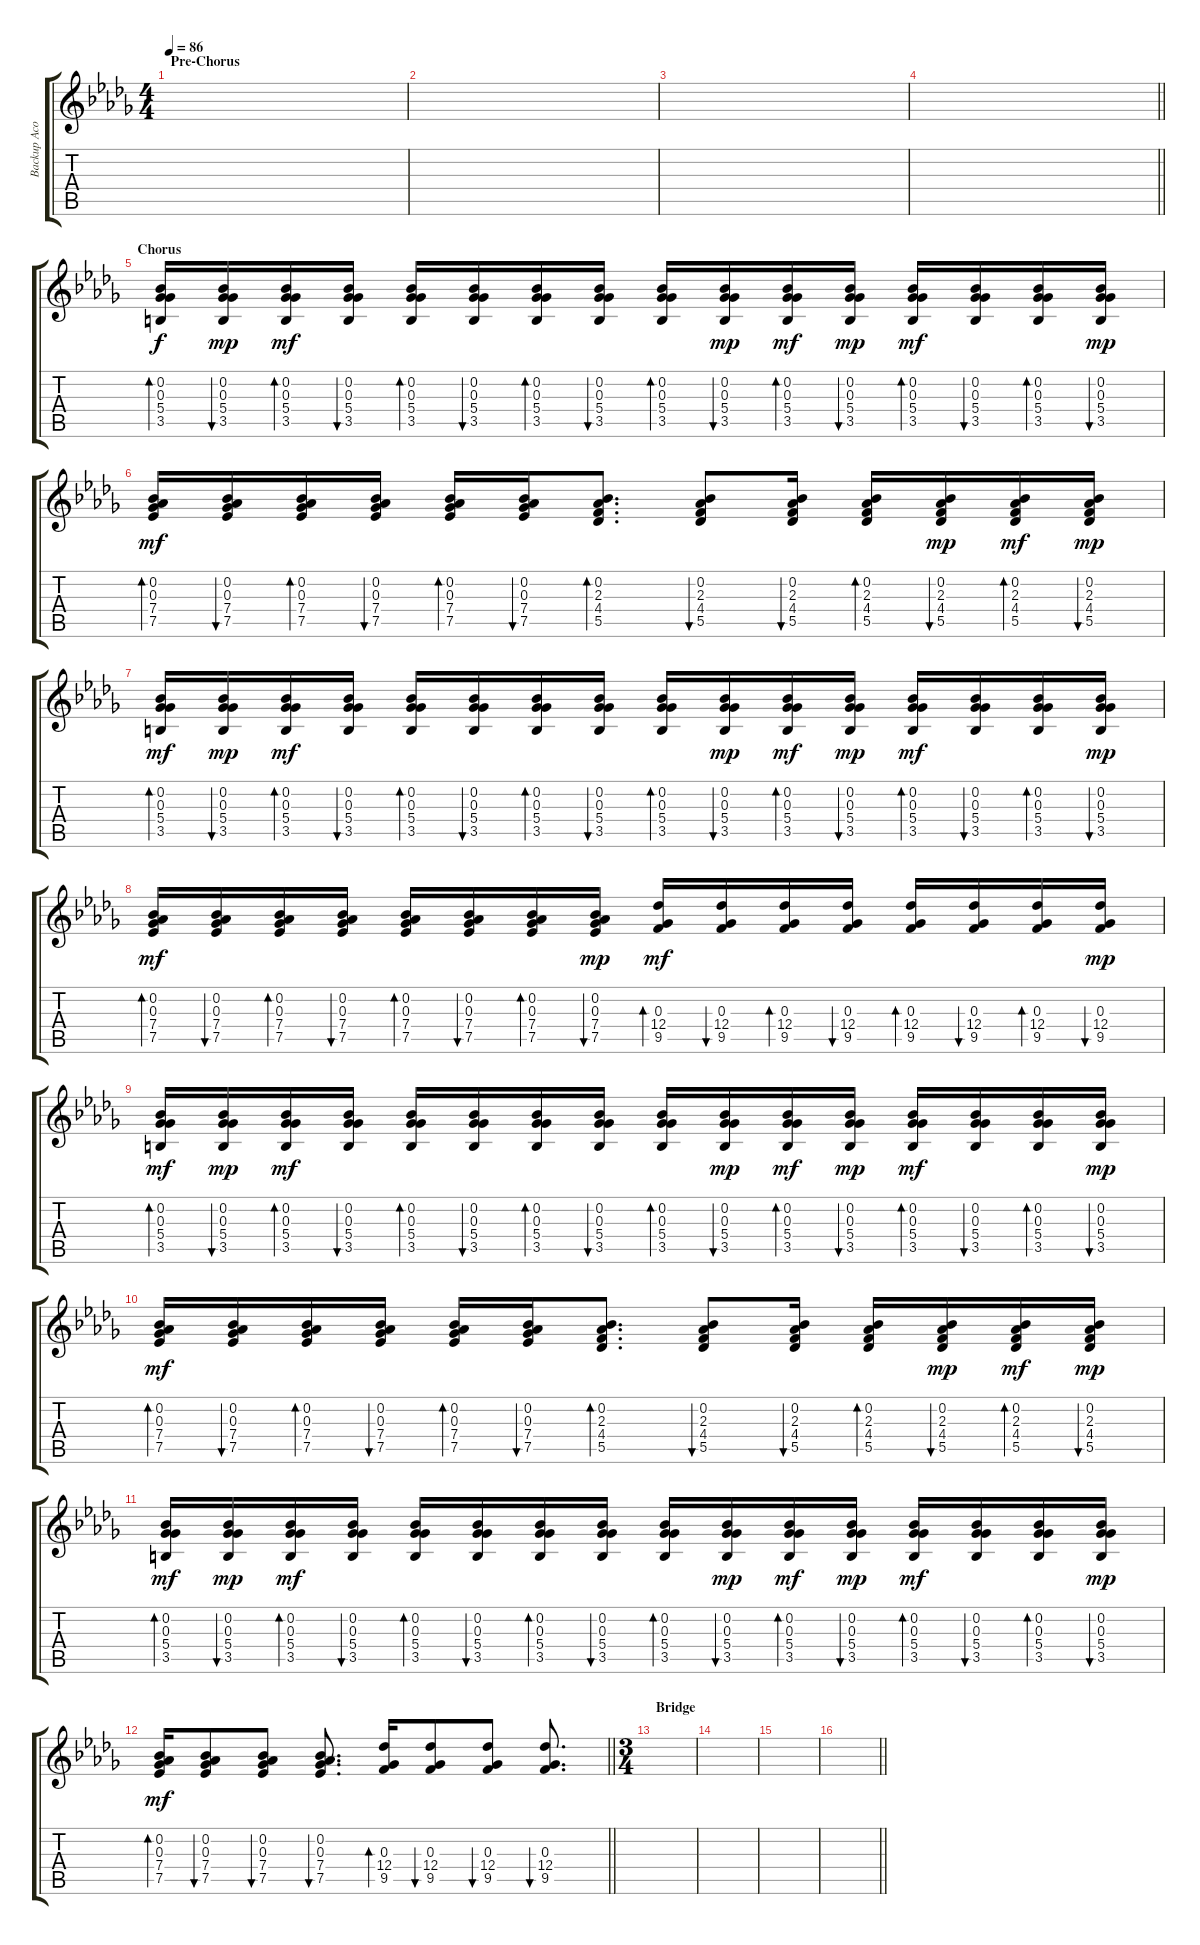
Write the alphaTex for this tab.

\track ("Backup Acoustic Guitar" "Backup Aco") {instrument acousticguitarsteel}
\staff {score tabs}
\tuning (Eb4 Bb3 Gb3 Db3 Ab2 Eb2) {hide}
\ts (4 4)
\section ("" "Pre-Chorus")
\tempo 86
\clef g2
\ks bbminor
|
|
|
\barLineRight lightlight
|
\section ("" "Chorus")
(0.2 0.3 5.4 3.5).16{bd 60} (0.2 0.3 5.4 3.5).16{bu 60 dy mp} (0.2 0.3 5.4 3.5).16{bd 60 dy mf} (0.2 0.3 5.4 3.5).16{bu 60} (0.2 0.3 5.4 3.5).16{bd 60} (0.2 0.3 5.4 3.5).16{bu 60} (0.2 0.3 5.4 3.5).16{bd 60} (0.2 0.3 5.4 3.5).16{bu 60} (0.2 0.3 5.4 3.5).16{bd 60} (0.2 0.3 5.4 3.5).16{bu 60 dy mp} (0.2 0.3 5.4 3.5).16{bd 60 dy mf} (0.2 0.3 5.4 3.5).16{bu 60 dy mp} (0.2 0.3 5.4 3.5).16{bd 60 dy mf} (0.2 0.3 5.4 3.5).16{bu 60} (0.2 0.3 5.4 3.5).16{bd 60} (0.2 0.3 5.4 3.5).16{bu 60 dy mp} |
(0.2 0.3 7.4 7.5).16{bd 60 dy mf} (0.2 0.3 7.4 7.5).16{bu 60} (0.2 0.3 7.4 7.5).16{bd 60} (0.2 0.3 7.4 7.5).16{bu 60} (0.2 0.3 7.4 7.5).16{bd 60} (0.2 0.3 7.4 7.5).16{bu 60} (0.2 2.3 4.4 5.5).8{d bd 60} (0.2 2.3 4.4 5.5).8{bu 60} (0.2 2.3 4.4 5.5).16{bu 60} (0.2 2.3 4.4 5.5).16{bd 60} (0.2 2.3 4.4 5.5).16{bu 60 dy mp} (0.2 2.3 4.4 5.5).16{bd 60 dy mf} (0.2 2.3 4.4 5.5).16{bu 60 dy mp} |
(0.2 0.3 5.4 3.5).16{bd 60 dy mf} (0.2 0.3 5.4 3.5).16{bu 60 dy mp} (0.2 0.3 5.4 3.5).16{bd 60 dy mf} (0.2 0.3 5.4 3.5).16{bu 60} (0.2 0.3 5.4 3.5).16{bd 60} (0.2 0.3 5.4 3.5).16{bu 60} (0.2 0.3 5.4 3.5).16{bd 60} (0.2 0.3 5.4 3.5).16{bu 60} (0.2 0.3 5.4 3.5).16{bd 60} (0.2 0.3 5.4 3.5).16{bu 60 dy mp} (0.2 0.3 5.4 3.5).16{bd 60 dy mf} (0.2 0.3 5.4 3.5).16{bu 60 dy mp} (0.2 0.3 5.4 3.5).16{bd 60 dy mf} (0.2 0.3 5.4 3.5).16{bu 60} (0.2 0.3 5.4 3.5).16{bd 60} (0.2 0.3 5.4 3.5).16{bu 60 dy mp} |
(0.2 0.3 7.4 7.5).16{bd 60 dy mf} (0.2 0.3 7.4 7.5).16{bu 60} (0.2 0.3 7.4 7.5).16{bd 60} (0.2 0.3 7.4 7.5).16{bu 60} (0.2 0.3 7.4 7.5).16{bd 60} (0.2 0.3 7.4 7.5).16{bu 60} (0.2 0.3 7.4 7.5).16{bd 60} (0.2 0.3 7.4 7.5).16{bu 60 dy mp} (0.3 12.4 9.5).16{bd 60 dy mf} (0.3 12.4 9.5).16{bu 60} (0.3 12.4 9.5).16{bd 60} (0.3 12.4 9.5).16{bu 60} (0.3 12.4 9.5).16{bd 60} (0.3 12.4 9.5).16{bu 60} (0.3 12.4 9.5).16{bd 60} (0.3 12.4 9.5).16{bu 60 dy mp} |
(0.2 0.3 5.4 3.5).16{bd 60 dy mf} (0.2 0.3 5.4 3.5).16{bu 60 dy mp} (0.2 0.3 5.4 3.5).16{bd 60 dy mf} (0.2 0.3 5.4 3.5).16{bu 60} (0.2 0.3 5.4 3.5).16{bd 60} (0.2 0.3 5.4 3.5).16{bu 60} (0.2 0.3 5.4 3.5).16{bd 60} (0.2 0.3 5.4 3.5).16{bu 60} (0.2 0.3 5.4 3.5).16{bd 60} (0.2 0.3 5.4 3.5).16{bu 60 dy mp} (0.2 0.3 5.4 3.5).16{bd 60 dy mf} (0.2 0.3 5.4 3.5).16{bu 60 dy mp} (0.2 0.3 5.4 3.5).16{bd 60 dy mf} (0.2 0.3 5.4 3.5).16{bu 60} (0.2 0.3 5.4 3.5).16{bd 60} (0.2 0.3 5.4 3.5).16{bu 60 dy mp} |
(0.2 0.3 7.4 7.5).16{bd 60 dy mf} (0.2 0.3 7.4 7.5).16{bu 60} (0.2 0.3 7.4 7.5).16{bd 60} (0.2 0.3 7.4 7.5).16{bu 60} (0.2 0.3 7.4 7.5).16{bd 60} (0.2 0.3 7.4 7.5).16{bu 60} (0.2 2.3 4.4 5.5).8{d bd 60} (0.2 2.3 4.4 5.5).8{bu 60} (0.2 2.3 4.4 5.5).16{bu 60} (0.2 2.3 4.4 5.5).16{bd 60} (0.2 2.3 4.4 5.5).16{bu 60 dy mp} (0.2 2.3 4.4 5.5).16{bd 60 dy mf} (0.2 2.3 4.4 5.5).16{bu 60 dy mp} |
(0.2 0.3 5.4 3.5).16{bd 60 dy mf} (0.2 0.3 5.4 3.5).16{bu 60 dy mp} (0.2 0.3 5.4 3.5).16{bd 60 dy mf} (0.2 0.3 5.4 3.5).16{bu 60} (0.2 0.3 5.4 3.5).16{bd 60} (0.2 0.3 5.4 3.5).16{bu 60} (0.2 0.3 5.4 3.5).16{bd 60} (0.2 0.3 5.4 3.5).16{bu 60} (0.2 0.3 5.4 3.5).16{bd 60} (0.2 0.3 5.4 3.5).16{bu 60 dy mp} (0.2 0.3 5.4 3.5).16{bd 60 dy mf} (0.2 0.3 5.4 3.5).16{bu 60 dy mp} (0.2 0.3 5.4 3.5).16{bd 60 dy mf} (0.2 0.3 5.4 3.5).16{bu 60} (0.2 0.3 5.4 3.5).16{bd 60} (0.2 0.3 5.4 3.5).16{bu 60 dy mp} |
\barLineRight lightlight
(0.2 0.3 7.4 7.5).16{bd 60 dy mf} (0.2 0.3 7.4 7.5).8{bu 60} (0.2 0.3 7.4 7.5).8{bu 60} (0.2 0.3 7.4 7.5).8{d bu 60} (0.3 12.4 9.5).16{bd 60} (0.3 12.4 9.5).8{bu 60} (0.3 12.4 9.5).8{bu 60} (0.3 12.4 9.5).8{d bu 60} |
\ts (3 4)
\section ("" "Bridge")
|
|
|
\barLineRight lightlight
